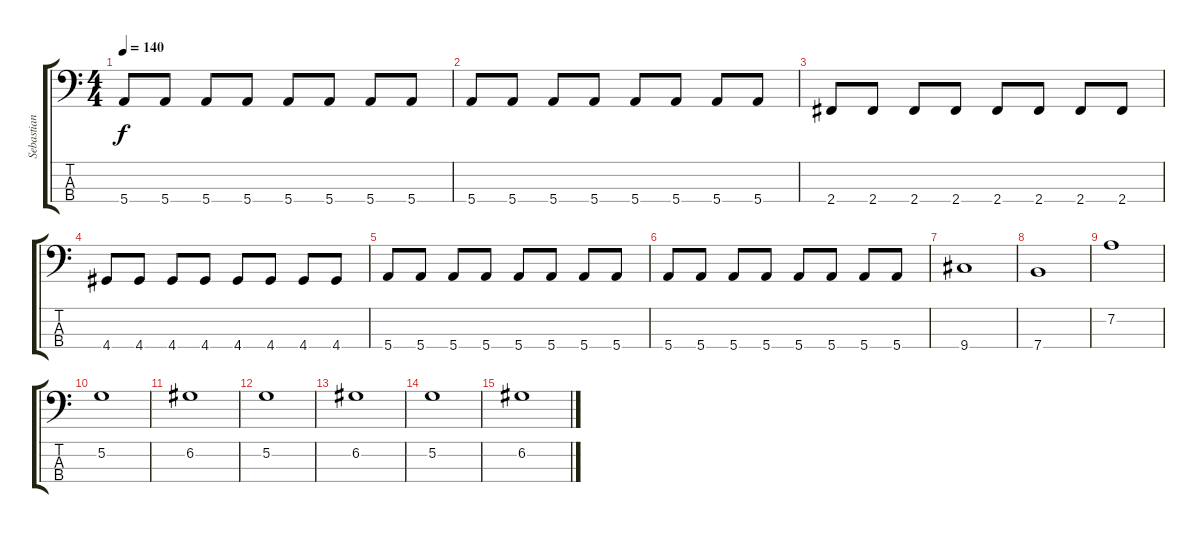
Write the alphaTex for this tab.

\track ("Sebastian" "Sebastian") {instrument electricbasspick}
\staff {score tabs}
\tuning (G2 D2 A1 E1) {hide}
\ts (4 4)
\tempo 140
\clef f4
\ks c
5.4.8{dy f} 5.4.8 5.4.8 5.4.8 5.4.8 5.4.8 5.4.8 5.4.8 |
5.4.8 5.4.8 5.4.8 5.4.8 5.4.8 5.4.8 5.4.8 5.4.8 |
2.4.8 2.4.8 2.4.8 2.4.8 2.4.8 2.4.8 2.4.8 2.4.8 |
4.4.8 4.4.8 4.4.8 4.4.8 4.4.8 4.4.8 4.4.8 4.4.8 |
5.4.8 5.4.8 5.4.8 5.4.8 5.4.8 5.4.8 5.4.8 5.4.8 |
5.4.8 5.4.8 5.4.8 5.4.8 5.4.8 5.4.8 5.4.8 5.4.8 |
9.4.1 |
7.4.1 |
7.2.1 |
5.2.1 |
6.2.1 |
5.2.1 |
6.2.1 |
5.2.1 |
6.2.1
